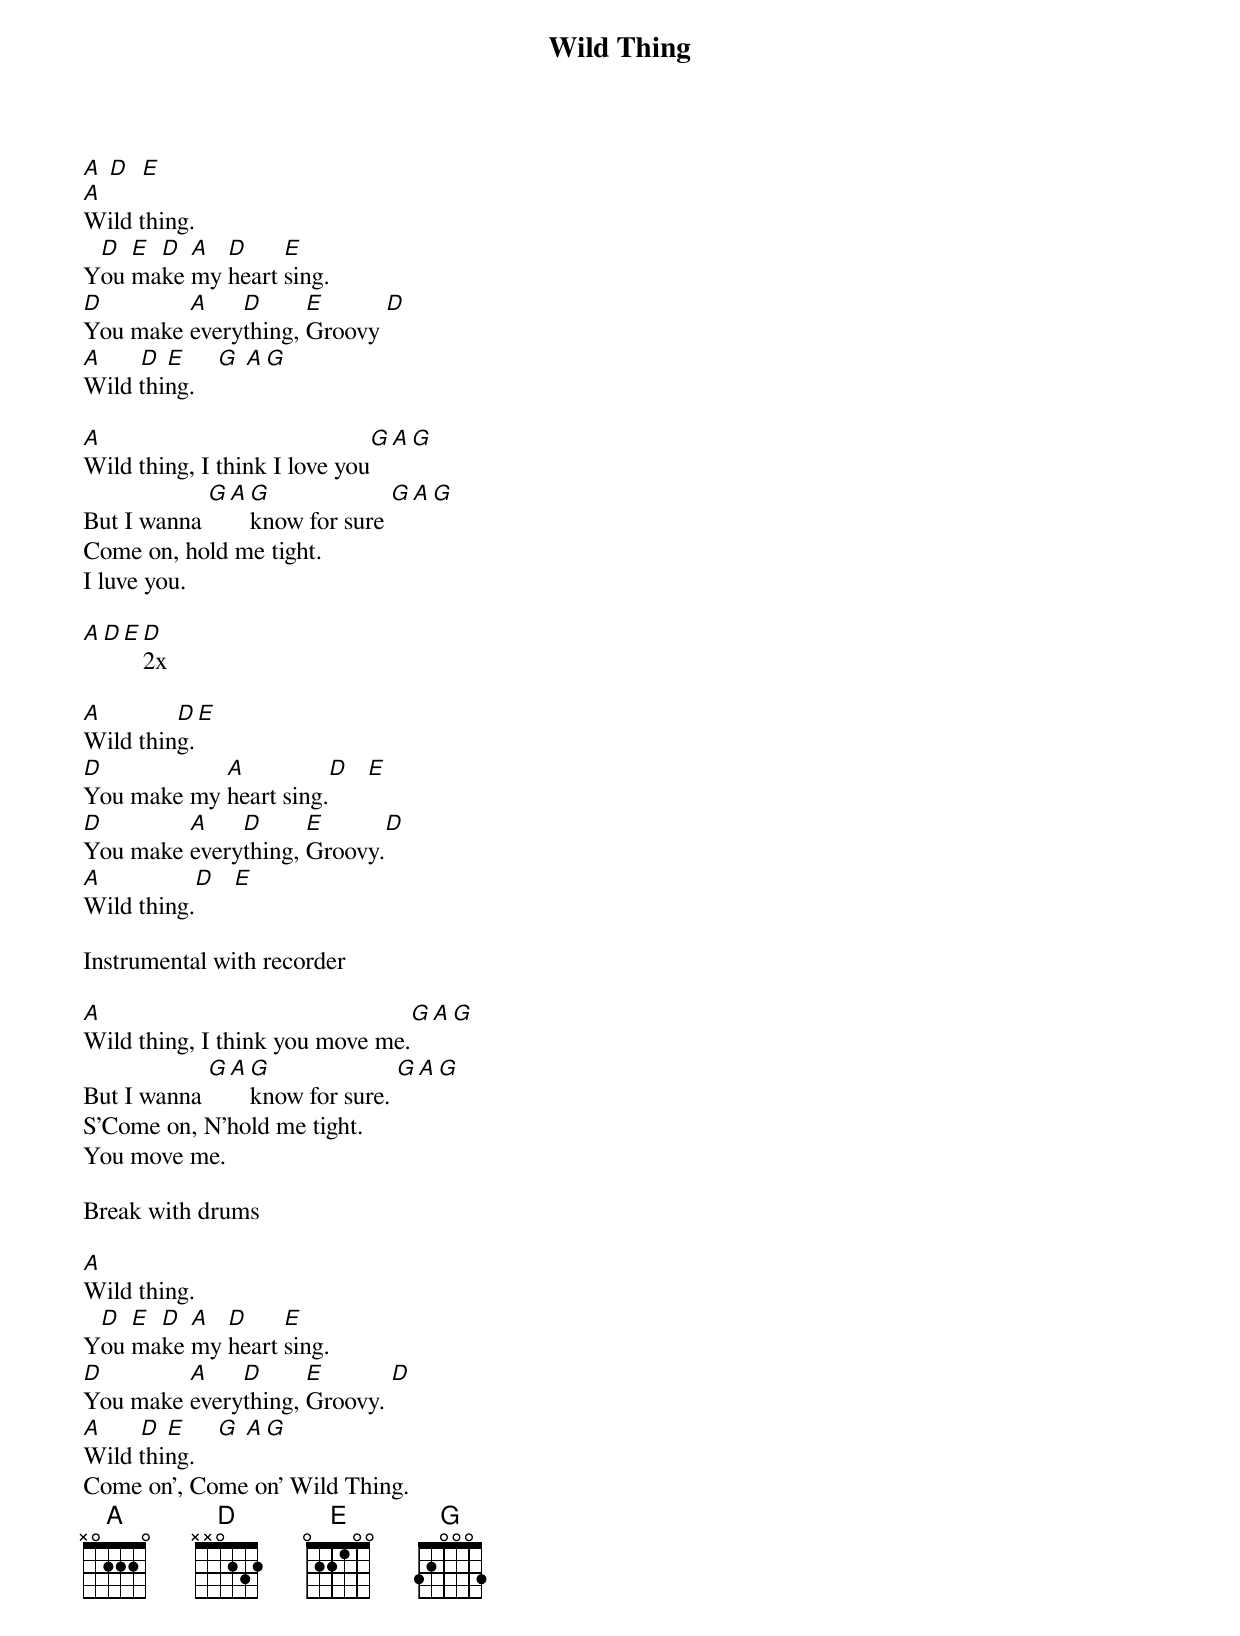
{title:Wild Thing}

[A] [D]  [E]
[A]Wild thing.
Y[D]ou [E]ma[D]ke [A]my [D]heart [E]sing.
[D]You make [A]every[D]thing, [E]Groovy [D]
[A]      [D] [E]     [G] [A][G]
Wild thing.

[A]Wild thing, I think I love you[G][A][G]
But I wanna [G][A][G]know for sure [G][A][G]
Come on, hold me tight.
I luve you.

[A][D][E][D]2x

[A]Wild thin[D]g.[E]
[D]You make my [A]heart sing.[D]   [E]
[D]You make [A]every[D]thing, [E]Groovy.[D]
[A]Wild thing.[D]   [E]

Instrumental with recorder

[A]Wild thing, I think you move me.[G][A][G]
But I wanna [G][A][G]know for sure. [G][A][G]
S'Come on, N'hold me tight.
You move me.

Break with drums

[A]Wild thing.
Y[D]ou [E]ma[D]ke [A]my [D]heart [E]sing.
[D]You make [A]every[D]thing, [E]Groovy. [D]
[A]      [D] [E]     [G] [A][G]
Wild thing.
Come on', Come on' Wild Thing.
